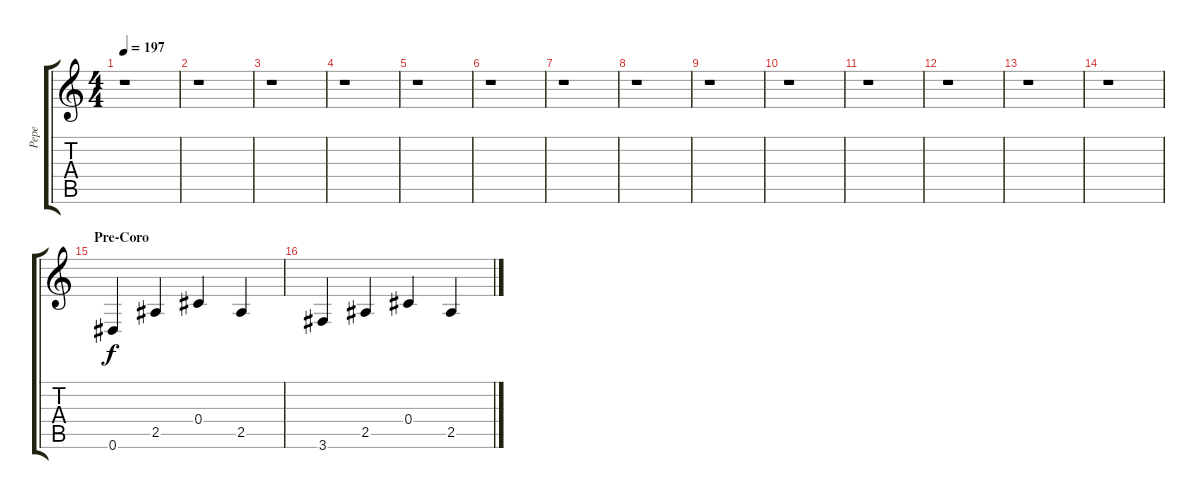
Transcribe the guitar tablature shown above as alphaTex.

\track ("Pepe" "Pepe") {instrument distortionguitar}
\staff {score tabs}
\tuning (Eb4 Bb3 Gb3 Db3 Ab2 Eb2) {hide}
\ts (4 4)
\tempo 197
\clef g2
\ks c
r.1{dy f} |
r.1 |
r.1 |
r.1 |
r.1 |
r.1 |
r.1 |
r.1 |
r.1 |
r.1 |
r.1 |
r.1 |
r.1 |
r.1 |
\section ("" "Pre-Coro")
0.6.4{instrument electricguitarclean} 2.5.4 0.4.4 2.5.4 |
3.6.4 2.5.4 0.4.4 2.5.4
